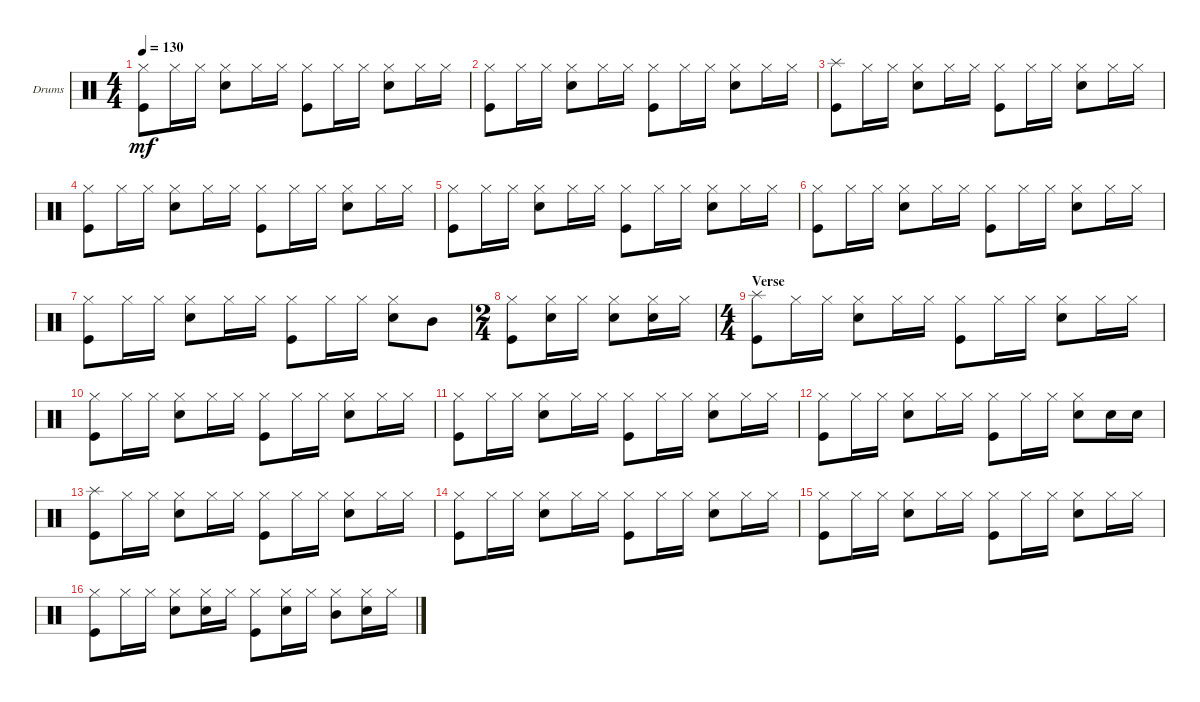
\defaultSystemsLayout 4
\bracketExtendMode groupsimilarinstruments
\firstSystemTrackNameOrientation horizontal
\otherSystemsTrackNameOrientation horizontal
\track ("Drums" "Drums") {instrument percussion}
\staff {score}
\articulation defaults
\ts (4 4)
\tempo 130
\clef neutral
\ks c
("Kick (hit)" "Hi-Hat (closed)").8{dy mf} "Hi-Hat (closed)".16 "Hi-Hat (closed)".16 ("Snare (hit) 2" "Hi-Hat (closed)").8 "Hi-Hat (closed)".16 "Hi-Hat (closed)".16 ("Kick (hit)" "Hi-Hat (closed)").8 "Hi-Hat (closed)".16 "Hi-Hat (closed)".16 ("Snare (hit) 2" "Hi-Hat (closed)").8 "Hi-Hat (closed)".16 "Hi-Hat (closed)".16 |
("Kick (hit)" "Hi-Hat (closed)").8 "Hi-Hat (closed)".16 "Hi-Hat (closed)".16 ("Snare (hit) 2" "Hi-Hat (closed)").8 "Hi-Hat (closed)".16 "Hi-Hat (closed)".16 ("Kick (hit)" "Hi-Hat (closed)").8 "Hi-Hat (closed)".16 "Hi-Hat (closed)".16 ("Snare (hit) 2" "Hi-Hat (closed)").8 "Hi-Hat (closed)".16 "Hi-Hat (closed)".16 |
("Kick (hit)" "Splash (hit)").8 "Hi-Hat (closed)".16 "Hi-Hat (closed)".16 ("Snare (hit) 2" "Hi-Hat (closed)").8 "Hi-Hat (closed)".16 "Hi-Hat (closed)".16 ("Kick (hit)" "Hi-Hat (closed)").8 "Hi-Hat (closed)".16 "Hi-Hat (closed)".16 ("Snare (hit) 2" "Hi-Hat (closed)").8 "Hi-Hat (closed)".16 "Hi-Hat (closed)".16 |
("Kick (hit)" "Hi-Hat (closed)").8 "Hi-Hat (closed)".16 "Hi-Hat (closed)".16 ("Snare (hit) 2" "Hi-Hat (closed)").8 "Hi-Hat (closed)".16 "Hi-Hat (closed)".16 ("Kick (hit)" "Hi-Hat (closed)").8 "Hi-Hat (closed)".16 "Hi-Hat (closed)".16 ("Snare (hit) 2" "Hi-Hat (closed)").8 "Hi-Hat (closed)".16 "Hi-Hat (closed)".16 |
("Kick (hit)" "Hi-Hat (closed)").8 "Hi-Hat (closed)".16 "Hi-Hat (closed)".16 ("Snare (hit) 2" "Hi-Hat (closed)").8 "Hi-Hat (closed)".16 "Hi-Hat (closed)".16 ("Kick (hit)" "Hi-Hat (closed)").8 "Hi-Hat (closed)".16 "Hi-Hat (closed)".16 ("Snare (hit) 2" "Hi-Hat (closed)").8 "Hi-Hat (closed)".16 "Hi-Hat (closed)".16 |
("Kick (hit)" "Hi-Hat (closed)").8 "Hi-Hat (closed)".16 "Hi-Hat (closed)".16 ("Snare (hit) 2" "Hi-Hat (closed)").8 "Hi-Hat (closed)".16 "Hi-Hat (closed)".16 ("Kick (hit)" "Hi-Hat (closed)").8 "Hi-Hat (closed)".16 "Hi-Hat (closed)".16 ("Snare (hit) 2" "Hi-Hat (closed)").8 "Hi-Hat (closed)".16 "Hi-Hat (closed)".16 |
("Kick (hit)" "Hi-Hat (closed)").8 "Hi-Hat (closed)".16 "Hi-Hat (closed)".16 ("Snare (hit) 2" "Hi-Hat (closed)").8 "Hi-Hat (closed)".16 "Hi-Hat (closed)".16 ("Kick (hit)" "Hi-Hat (closed)").8 "Hi-Hat (closed)".16 "Hi-Hat (closed)".16 ("Snare (hit) 2" "Hi-Hat (closed)").8 "Mid Tom (hit)".8 |
\ts (2 4)
("Kick (hit)" "Hi-Hat (closed)").8 ("Hi-Hat (closed)" "Snare (hit) 2").16 "Hi-Hat (closed)".16 ("Snare (hit) 2" "Hi-Hat (closed)").8 ("Hi-Hat (closed)" "Snare (hit) 2").16 "Hi-Hat (closed)".16 |
\ts (4 4)
\section ("" "Verse")
("Kick (hit)" "Splash (hit)").8 "Hi-Hat (closed)".16 "Hi-Hat (closed)".16 ("Snare (hit) 2" "Hi-Hat (closed)").8 "Hi-Hat (closed)".16 "Hi-Hat (closed)".16 ("Kick (hit)" "Hi-Hat (closed)").8 "Hi-Hat (closed)".16 "Hi-Hat (closed)".16 ("Snare (hit) 2" "Hi-Hat (closed)").8 "Hi-Hat (closed)".16 "Hi-Hat (closed)".16 |
("Kick (hit)" "Hi-Hat (closed)").8 "Hi-Hat (closed)".16 "Hi-Hat (closed)".16 ("Snare (hit) 2" "Hi-Hat (closed)").8 "Hi-Hat (closed)".16 "Hi-Hat (closed)".16 ("Kick (hit)" "Hi-Hat (closed)").8 "Hi-Hat (closed)".16 "Hi-Hat (closed)".16 ("Snare (hit) 2" "Hi-Hat (closed)").8 "Hi-Hat (closed)".16 "Hi-Hat (closed)".16 |
("Kick (hit)" "Hi-Hat (closed)").8 "Hi-Hat (closed)".16 "Hi-Hat (closed)".16 ("Snare (hit) 2" "Hi-Hat (closed)").8 "Hi-Hat (closed)".16 "Hi-Hat (closed)".16 ("Kick (hit)" "Hi-Hat (closed)").8 "Hi-Hat (closed)".16 "Hi-Hat (closed)".16 ("Snare (hit) 2" "Hi-Hat (closed)").8 "Hi-Hat (closed)".16 "Hi-Hat (closed)".16 |
("Kick (hit)" "Hi-Hat (closed)").8 "Hi-Hat (closed)".16 "Hi-Hat (closed)".16 ("Snare (hit) 2" "Hi-Hat (closed)").8 "Hi-Hat (closed)".16 "Hi-Hat (closed)".16 ("Kick (hit)" "Hi-Hat (closed)").8 "Hi-Hat (closed)".16 "Hi-Hat (closed)".16 ("Snare (hit) 2" "Hi-Hat (closed)").8 "Snare (hit) 2".16 "Snare (hit) 2".16 |
("Kick (hit)" "Splash (hit)").8 "Hi-Hat (closed)".16 "Hi-Hat (closed)".16 ("Snare (hit) 2" "Hi-Hat (closed)").8 "Hi-Hat (closed)".16 "Hi-Hat (closed)".16 ("Kick (hit)" "Hi-Hat (closed)").8 "Hi-Hat (closed)".16 "Hi-Hat (closed)".16 ("Snare (hit) 2" "Hi-Hat (closed)").8 "Hi-Hat (closed)".16 "Hi-Hat (closed)".16 |
("Kick (hit)" "Hi-Hat (closed)").8 "Hi-Hat (closed)".16 "Hi-Hat (closed)".16 ("Snare (hit) 2" "Hi-Hat (closed)").8 "Hi-Hat (closed)".16 "Hi-Hat (closed)".16 ("Kick (hit)" "Hi-Hat (closed)").8 "Hi-Hat (closed)".16 "Hi-Hat (closed)".16 ("Snare (hit) 2" "Hi-Hat (closed)").8 "Hi-Hat (closed)".16 "Hi-Hat (closed)".16 |
("Kick (hit)" "Hi-Hat (closed)").8 "Hi-Hat (closed)".16 "Hi-Hat (closed)".16 ("Snare (hit) 2" "Hi-Hat (closed)").8 "Hi-Hat (closed)".16 "Hi-Hat (closed)".16 ("Kick (hit)" "Hi-Hat (closed)").8 "Hi-Hat (closed)".16 "Hi-Hat (closed)".16 ("Snare (hit) 2" "Hi-Hat (closed)").8 "Hi-Hat (closed)".16 "Hi-Hat (closed)".16 |
("Kick (hit)" "Hi-Hat (closed)").8 "Hi-Hat (closed)".16 "Hi-Hat (closed)".16 ("Snare (hit) 2" "Hi-Hat (closed)").8 ("Hi-Hat (closed)" "Snare (hit) 2").16 "Hi-Hat (closed)".16 ("Kick (hit)" "Hi-Hat (closed)").8 ("Hi-Hat (closed)" "Snare (hit) 2").16 "Hi-Hat (closed)".16 ("Hi-Hat (closed)" "Mid Tom (hit)").8 ("Hi-Hat (closed)" "Snare (hit) 2").16 "Hi-Hat (closed)".16
